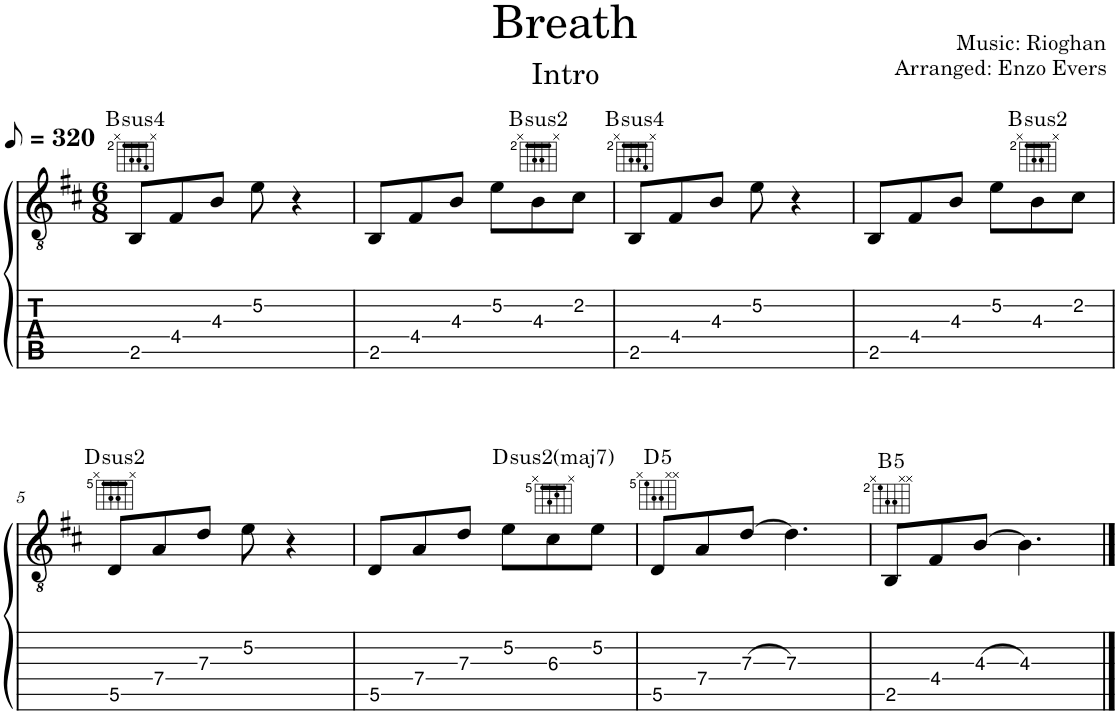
**kern	**kern	**harte
*part1	*part1	*part1
*staff2	*staff1	*
*I"Classical Guitar	*	*
*I'Guit.	*	*
*stria6	*	*
*	*clefGv2	*
*k[f#c#]	*k[f#c#]	*
*M6/8	*M6/8	*
*MM160	*MM160	*
=1	=1	=1
!	!	!LO:H:kt=4
8BBL	8BB/L	B:sus4
8F#	8F#/	.
8BJ	8B/J	.
8e	8e\	.
4r	4r	.
=2	=2	=2
8BBL	8BB/L	.
8F#	8F#/	.
8BJ	8B/J	.
8eL	8e\L	.
!	!	!LO:H:kt=2
8B	8B\	B:(1,2,5)
8c#J	8c#\J	.
=3	=3	=3
!	!	!LO:H:kt=4
8BBL	8BB/L	B:sus4
8F#	8F#/	.
8BJ	8B/J	.
8e	8e\	.
4r	4r	.
=4	=4	=4
8BBL	8BB/L	.
8F#	8F#/	.
8BJ	8B/J	.
8eL	8e\L	.
!	!	!LO:H:kt=2
8B	8B\	B:(1,2,5)
8c#J	8c#\J	.
!!LO:LB:g=z
=5	=5	=5
!	!	!LO:H:kt=2
8DL	8D/L	D:(1,2,5)
8A	8A/	.
8dJ	8d/J	.
8e	8e\	.
4r	4r	.
=6	=6	=6
8DL	8D/L	.
8A	8A/	.
8dJ	8d/J	.
8eL	8e\L	.
!	!	!LO:H:kt=2
8c#	8c#\	D:(1,2,5)
8eJ	8e\J	.
=7	=7	=7
!	!	!LO:H:kt=5
8DL	8D/L	D:(1,5)
8A	8A/	.
[8dJ	[8d/J	.
4.d]	4.d\]	.
=8	=8	=8
!	!	!LO:H:kt=5
8BBL	8BB/L	B:(1,5)
8F#	8F#/	.
[8BJ	[8B/J	.
4.B]	4.B\]	.
==	==	==
*-	*-	*-
